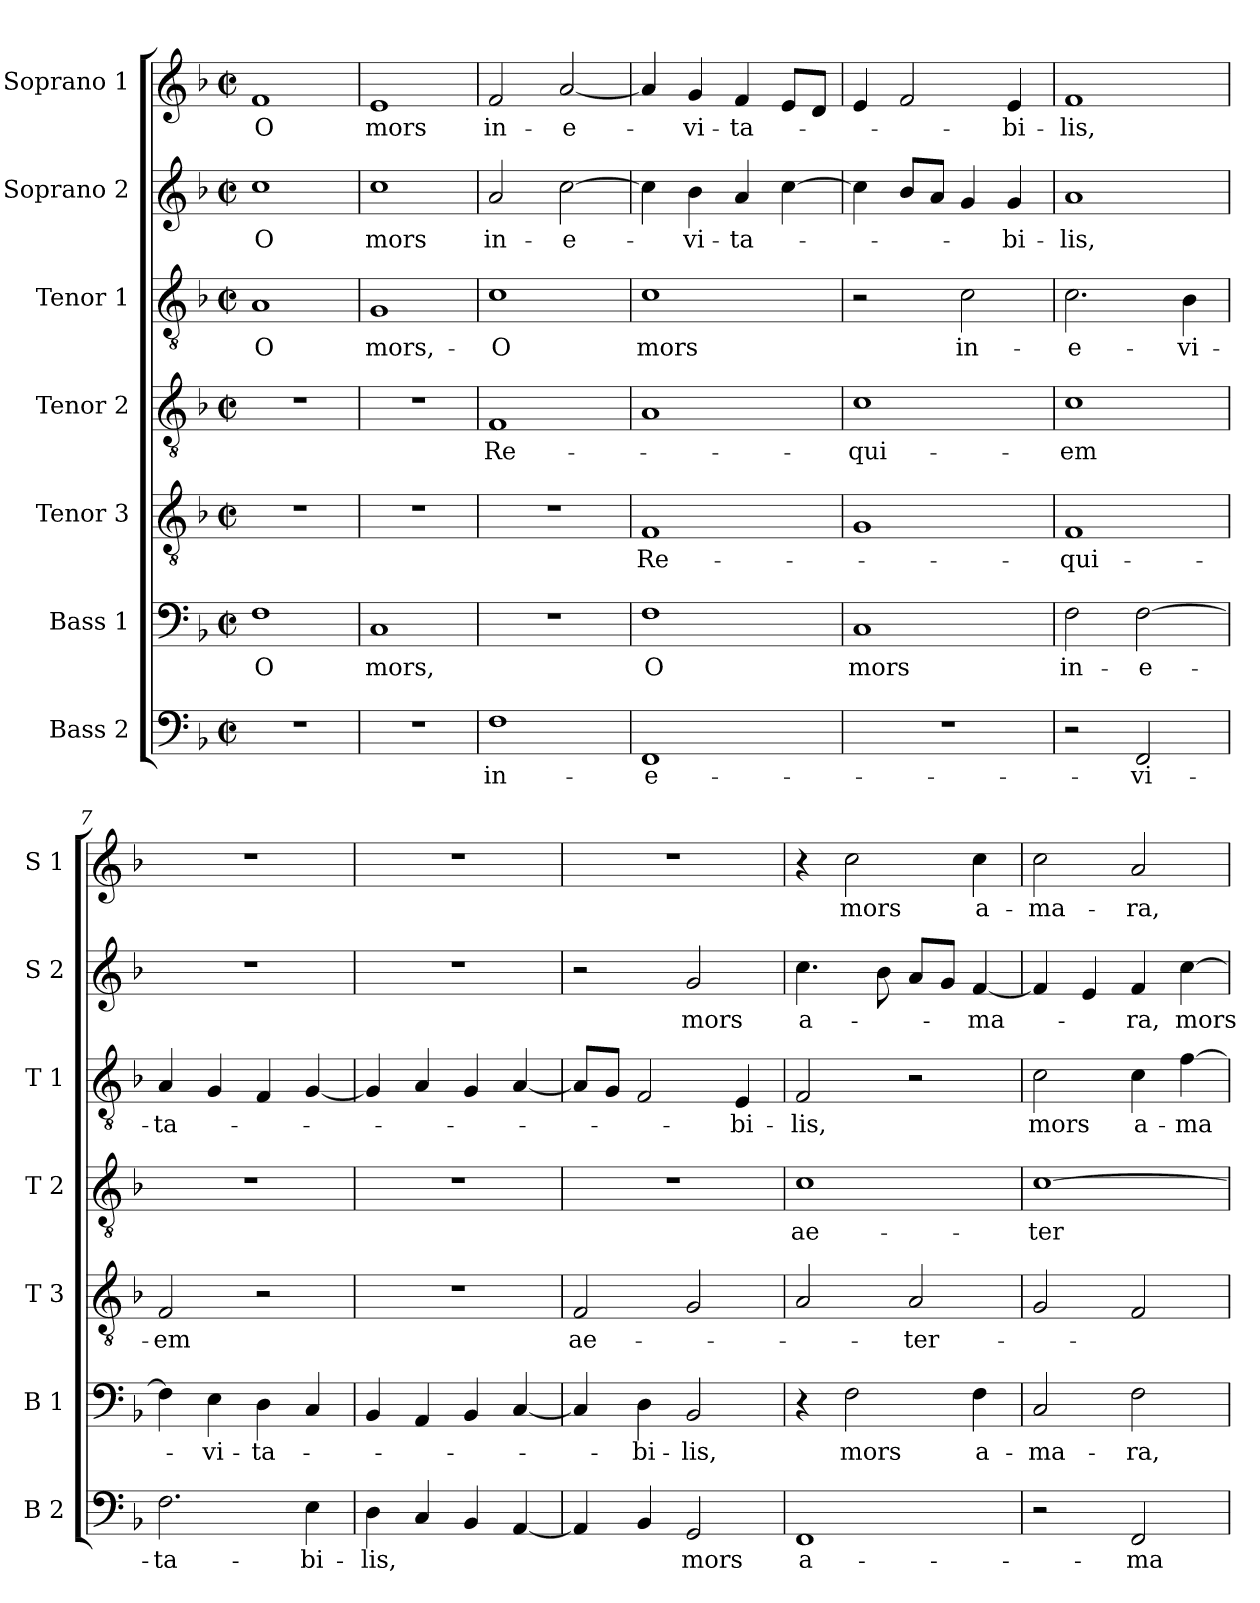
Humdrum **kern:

**kern	**text	**kern	**text	**kern	**text	**kern	**text	**kern	**text	**kern	**text	**kern	**text
*part7	*part7	*part6	*part6	*part5	*part5	*part4	*part4	*part3	*part3	*part2	*part2	*part1	*part1
*staff7	*staff7	*staff6	*staff6	*staff5	*staff5	*staff4	*staff4	*staff3	*staff3	*staff2	*staff2	*staff1	*staff1
*I"Bass 2	*	*I"Bass 1	*	*I"Tenor 3	*	*I"Tenor 2	*	*I"Tenor 1	*	*I"Soprano 2	*	*I"Soprano 1	*
*I'B 2	*	*I'B 1	*	*I'T 3	*	*I'T 2	*	*I'T 1	*	*I'S 2	*	*I'S 1	*
*clefF4	*	*clefF4	*	*clefGv2	*	*clefGv2	*	*clefGv2	*	*clefG2	*	*clefG2	*
*k[b-]	*	*k[b-]	*	*k[b-]	*	*k[b-]	*	*k[b-]	*	*k[b-]	*	*k[b-]	*
*F:	*	*F:	*	*F:	*	*F:	*	*F:	*	*F:	*	*F:	*
*M2/2	*	*M2/2	*	*M2/2	*	*M2/2	*	*M2/2	*	*M2/2	*	*M2/2	*
*met(c|)	*	*met(c|)	*	*met(c|)	*	*met(c|)	*	*met(c|)	*	*met(c|)	*	*met(c|)	*
=1	=1	=1	=1	=1	=1	=1	=1	=1	=1	=1	=1	=1	=1
1r	.	1F	O	1r	.	1r	.	1A	O	1cc	O	1f	O
=2	=2	=2	=2	=2	=2	=2	=2	=2	=2	=2	=2	=2	=2
1r	.	1C	mors,	1r	.	1r	.	1G	mors,-	1cc	mors	1e	mors
=3	=3	=3	=3	=3	=3	=3	=3	=3	=3	=3	=3	=3	=3
1F	in-	1r	.	1r	.	1F	Re-	1c	-O	2a/	in-	2f/	in-
.	.	.	.	.	.	.	.	.	.	[2cc\	-e-	[2a/	-e-
=4	=4	=4	=4	=4	=4	=4	=4	=4	=4	=4	=4	=4	=4
1FF	-e-	1F	O	1F	Re-	1A	.	1c	mors	4cc\]	.	4a/]	.
.	.	.	.	.	.	.	.	.	.	4b-\	-vi-	4g/	-vi-
.	.	.	.	.	.	.	.	.	.	4a/	-ta-	4f/	-ta-
.	.	.	.	.	.	.	.	.	.	[4cc\	.	8e/L	.
.	.	.	.	.	.	.	.	.	.	.	.	8d/J	.
=5	=5	=5	=5	=5	=5	=5	=5	=5	=5	=5	=5	=5	=5
1r	.	1C	mors	1G	.	1c	-qui-	2r	.	4cc\]	.	4e/	.
.	.	.	.	.	.	.	.	.	.	8b-/L	.	2f/	.
.	.	.	.	.	.	.	.	.	.	8a/J	.	.	.
.	.	.	.	.	.	.	.	2c\	in-	4g/	.	.	.
.	.	.	.	.	.	.	.	.	.	4g/	-bi-	4e/	-bi-
=6	=6	=6	=6	=6	=6	=6	=6	=6	=6	=6	=6	=6	=6
2r	.	2F\	in-	1F	-qui-	1c	-em	2.c\	-e-	1a	-lis,	1f	-lis,
2FF/	-vi-	[2F\	-e-	.	.	.	.	.	.	.	.	.	.
.	.	.	.	.	.	.	.	4B-\	-vi-	.	.	.	.
!!LO:LB:g=z
=7	=7	=7	=7	=7	=7	=7	=7	=7	=7	=7	=7	=7	=7
2.F\	-ta-	4F\]	.	2F/	-em	1r	.	4A/	-ta-	1r	.	1r	.
.	.	4E\	-vi-	.	.	.	.	4G/	.	.	.	.	.
.	.	4D\	-ta-	2r	.	.	.	4F/	.	.	.	.	.
4E\	-bi-	4C/	.	.	.	.	.	[4G/	.	.	.	.	.
=8	=8	=8	=8	=8	=8	=8	=8	=8	=8	=8	=8	=8	=8
4D\	-lis,	4BB-/	.	1r	.	1r	.	4G/]	.	1r	.	1r	.
4C/	.	4AA/	.	.	.	.	.	4A/	.	.	.	.	.
4BB-/	.	4BB-/	.	.	.	.	.	4G/	.	.	.	.	.
[4AA/	.	[4C/	.	.	.	.	.	[4A/	.	.	.	.	.
=9	=9	=9	=9	=9	=9	=9	=9	=9	=9	=9	=9	=9	=9
4AA/]	.	4C/]	.	2F/	ae-	1r	.	8A/L]	.	2r	.	1r	.
.	.	.	.	.	.	.	.	8G/J	.	.	.	.	.
4BB-/	.	4D\	-bi-	.	.	.	.	2F/	.	.	.	.	.
2GG/	mors	2BB-/	-lis,	2G/	.	.	.	.	.	2g/	mors	.	.
.	.	.	.	.	.	.	.	4E/	-bi-	.	.	.	.
=10	=10	=10	=10	=10	=10	=10	=10	=10	=10	=10	=10	=10	=10
1FF	a-	4r	.	2A/	.	1c	ae-	2F/	-lis,	4.cc\	a-	4r	.
.	.	2F\	mors	.	.	.	.	.	.	.	.	2cc\	mors
.	.	.	.	.	.	.	.	.	.	8b-\	.	.	.
.	.	.	.	2A/	-ter-	.	.	2r	.	8a/L	.	.	.
.	.	.	.	.	.	.	.	.	.	8g/J	.	.	.
.	.	4F\	a-	.	.	.	.	.	.	[4f/	-ma-	4cc\	a-
=11	=11	=11	=11	=11	=11	=11	=11	=11	=11	=11	=11	=11	=11
2r	.	2C/	-ma-	2G/	.	[1c	-ter-	2c\	mors	4f/]	.	2cc\	-ma-
.	.	.	.	.	.	.	.	.	.	4e/	.	.	.
2FF/	-ma-	2F\	-ra,	2F/	.	.	.	4c\	a-	4f/	-ra,	2a/	-ra,
.	.	.	.	.	.	.	.	[4f\	-ma-	[4cc\	mors	.	.
=	=	=	=	=	=	=	=	=	=	=	=	=	=
*-	*-	*-	*-	*-	*-	*-	*-	*-	*-	*-	*-	*-	*-
